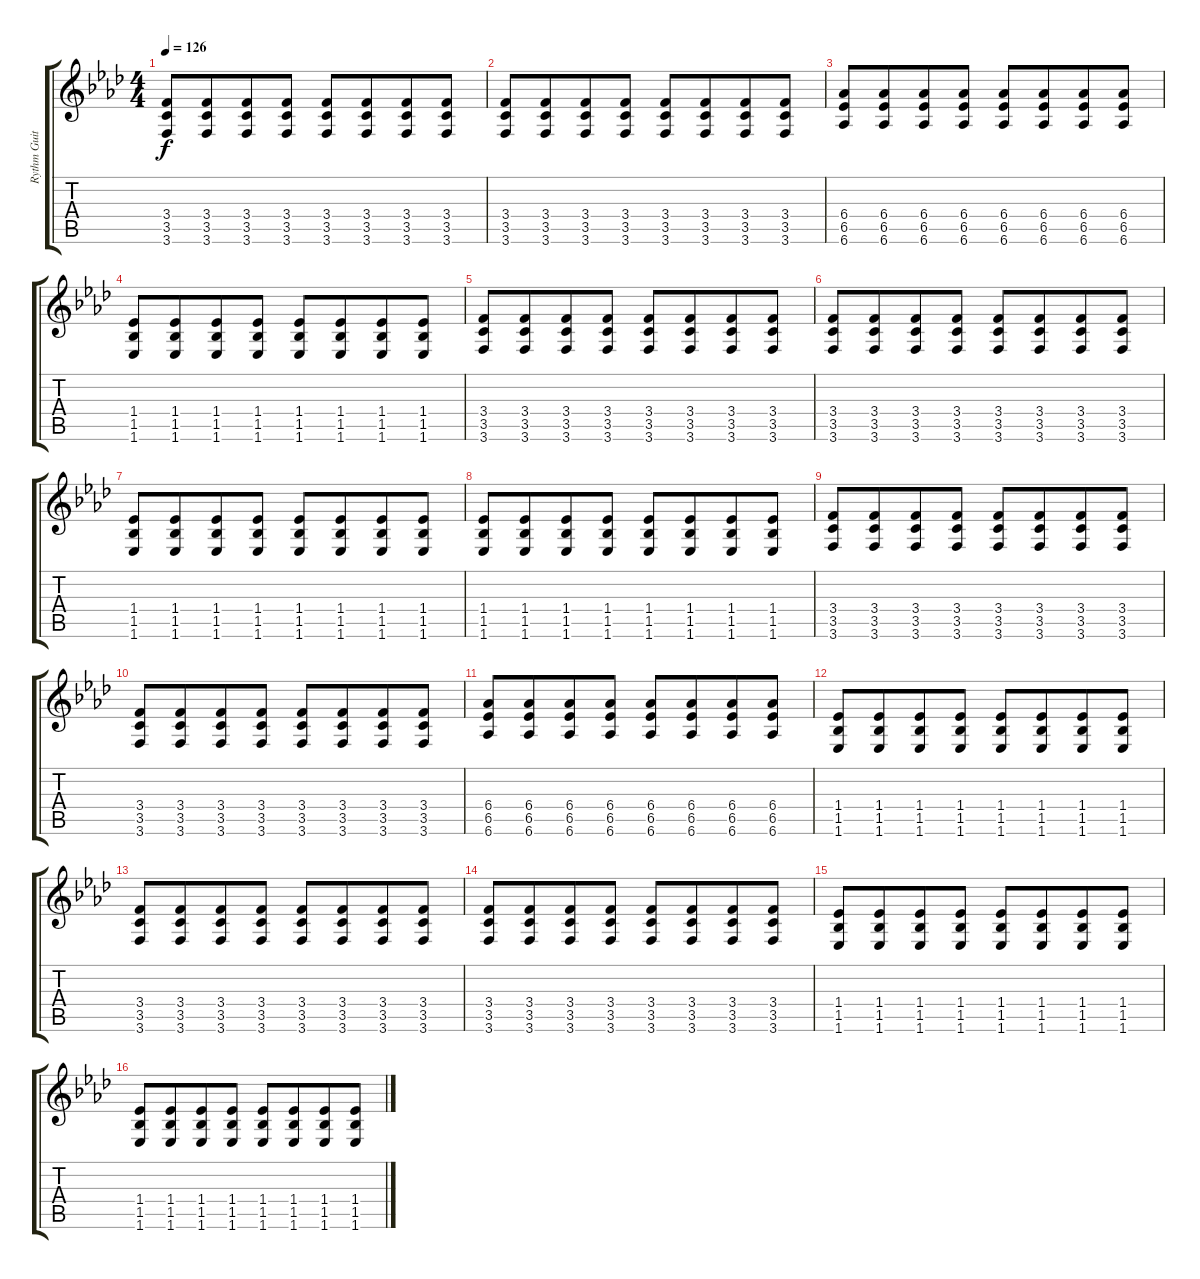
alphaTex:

\track ("Rythm Guitar" "Rythm Guit") {instrument distortionguitar}
\staff {score tabs}
\tuning (E4 B3 G3 D3 A2 D2) {hide}
\ts (4 4)
\tempo 126
\clef g2
\ks fminor
(3.4 3.5 3.6).8{dy f} (3.4 3.5 3.6).8{beam merge} (3.4 3.5 3.6).8 (3.4 3.5 3.6).8 (3.4 3.5 3.6).8 (3.4 3.5 3.6).8{beam merge} (3.4 3.5 3.6).8 (3.4 3.5 3.6).8 |
(3.4 3.5 3.6).8 (3.4 3.5 3.6).8{beam merge} (3.4 3.5 3.6).8 (3.4 3.5 3.6).8 (3.4 3.5 3.6).8 (3.4 3.5 3.6).8{beam merge} (3.4 3.5 3.6).8 (3.4 3.5 3.6).8 |
(6.4 6.5 6.6).8 (6.4 6.5 6.6).8{beam merge} (6.4 6.5 6.6).8 (6.4 6.5 6.6).8 (6.4 6.5 6.6).8 (6.4 6.5 6.6).8{beam merge} (6.4 6.5 6.6).8 (6.4 6.5 6.6).8 |
(1.4 1.5 1.6).8 (1.4 1.5 1.6).8{beam merge} (1.4 1.5 1.6).8 (1.4 1.5 1.6).8 (1.4 1.5 1.6).8 (1.4 1.5 1.6).8{beam merge} (1.4 1.5 1.6).8 (1.4 1.5 1.6).8 |
(3.4 3.5 3.6).8 (3.4 3.5 3.6).8{beam merge} (3.4 3.5 3.6).8 (3.4 3.5 3.6).8 (3.4 3.5 3.6).8 (3.4 3.5 3.6).8{beam merge} (3.4 3.5 3.6).8 (3.4 3.5 3.6).8 |
(3.4 3.5 3.6).8 (3.4 3.5 3.6).8{beam merge} (3.4 3.5 3.6).8 (3.4 3.5 3.6).8 (3.4 3.5 3.6).8 (3.4 3.5 3.6).8{beam merge} (3.4 3.5 3.6).8 (3.4 3.5 3.6).8 |
(1.4 1.5 1.6).8 (1.4 1.5 1.6).8{beam merge} (1.4 1.5 1.6).8 (1.4 1.5 1.6).8 (1.4 1.5 1.6).8 (1.4 1.5 1.6).8{beam merge} (1.4 1.5 1.6).8 (1.4 1.5 1.6).8 |
(1.4 1.5 1.6).8 (1.4 1.5 1.6).8{beam merge} (1.4 1.5 1.6).8 (1.4 1.5 1.6).8 (1.4 1.5 1.6).8 (1.4 1.5 1.6).8{beam merge} (1.4 1.5 1.6).8 (1.4 1.5 1.6).8 |
(3.4 3.5 3.6).8 (3.4 3.5 3.6).8{beam merge} (3.4 3.5 3.6).8 (3.4 3.5 3.6).8 (3.4 3.5 3.6).8 (3.4 3.5 3.6).8{beam merge} (3.4 3.5 3.6).8 (3.4 3.5 3.6).8 |
(3.4 3.5 3.6).8 (3.4 3.5 3.6).8{beam merge} (3.4 3.5 3.6).8 (3.4 3.5 3.6).8 (3.4 3.5 3.6).8 (3.4 3.5 3.6).8{beam merge} (3.4 3.5 3.6).8 (3.4 3.5 3.6).8 |
(6.4 6.5 6.6).8 (6.4 6.5 6.6).8{beam merge} (6.4 6.5 6.6).8 (6.4 6.5 6.6).8 (6.4 6.5 6.6).8 (6.4 6.5 6.6).8{beam merge} (6.4 6.5 6.6).8 (6.4 6.5 6.6).8 |
(1.4 1.5 1.6).8 (1.4 1.5 1.6).8{beam merge} (1.4 1.5 1.6).8 (1.4 1.5 1.6).8 (1.4 1.5 1.6).8 (1.4 1.5 1.6).8{beam merge} (1.4 1.5 1.6).8 (1.4 1.5 1.6).8 |
(3.4 3.5 3.6).8 (3.4 3.5 3.6).8{beam merge} (3.4 3.5 3.6).8 (3.4 3.5 3.6).8 (3.4 3.5 3.6).8 (3.4 3.5 3.6).8{beam merge} (3.4 3.5 3.6).8 (3.4 3.5 3.6).8 |
(3.4 3.5 3.6).8 (3.4 3.5 3.6).8{beam merge} (3.4 3.5 3.6).8 (3.4 3.5 3.6).8 (3.4 3.5 3.6).8 (3.4 3.5 3.6).8{beam merge} (3.4 3.5 3.6).8 (3.4 3.5 3.6).8 |
(1.4 1.5 1.6).8 (1.4 1.5 1.6).8{beam merge} (1.4 1.5 1.6).8 (1.4 1.5 1.6).8 (1.4 1.5 1.6).8 (1.4 1.5 1.6).8{beam merge} (1.4 1.5 1.6).8 (1.4 1.5 1.6).8 |
(1.4 1.5 1.6).8 (1.4 1.5 1.6).8{beam merge} (1.4 1.5 1.6).8 (1.4 1.5 1.6).8 (1.4 1.5 1.6).8 (1.4 1.5 1.6).8{beam merge} (1.4 1.5 1.6).8 (1.4 1.5 1.6).8
